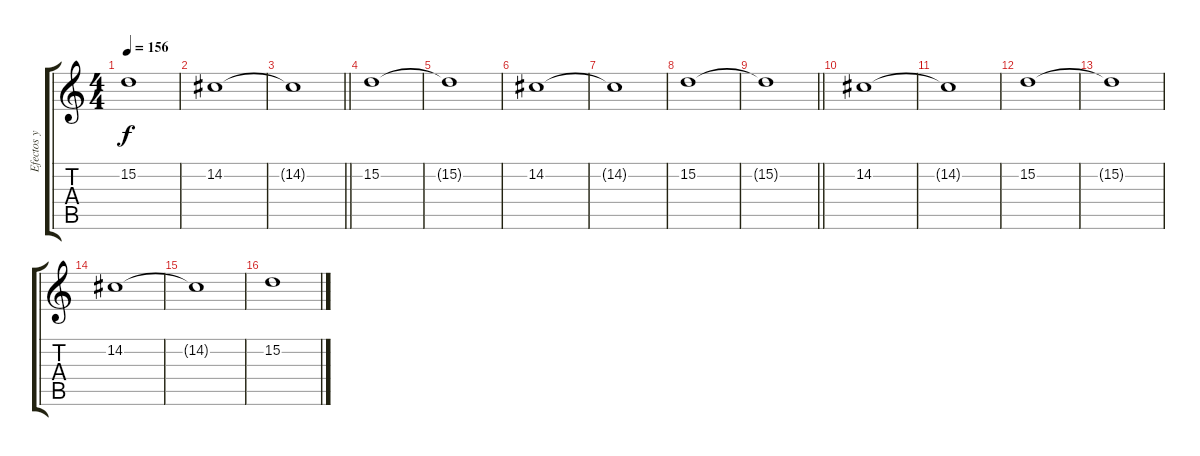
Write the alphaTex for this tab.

\track ("Efectos y Otros" "Efectos y ") {instrument pad1newage}
\staff {score tabs}
\tuning (E4 B3 G3 D3 A2 E2) {hide}
\ts (4 4)
\tempo 156
\clef g2
\ks c
15.2{t}.1{dy f} |
14.2.1 |
\barLineRight lightlight
14.2{t}.1 |
\section ("" "")
15.2.1 |
15.2{t}.1 |
14.2.1 |
14.2{t}.1 |
15.2.1 |
\barLineRight lightlight
15.2{t}.1 |
14.2.1 |
14.2{t}.1 |
\section ("" "")
15.2.1{instrument pad1newage} |
15.2{t}.1 |
14.2.1 |
14.2{t}.1 |
15.2.1
